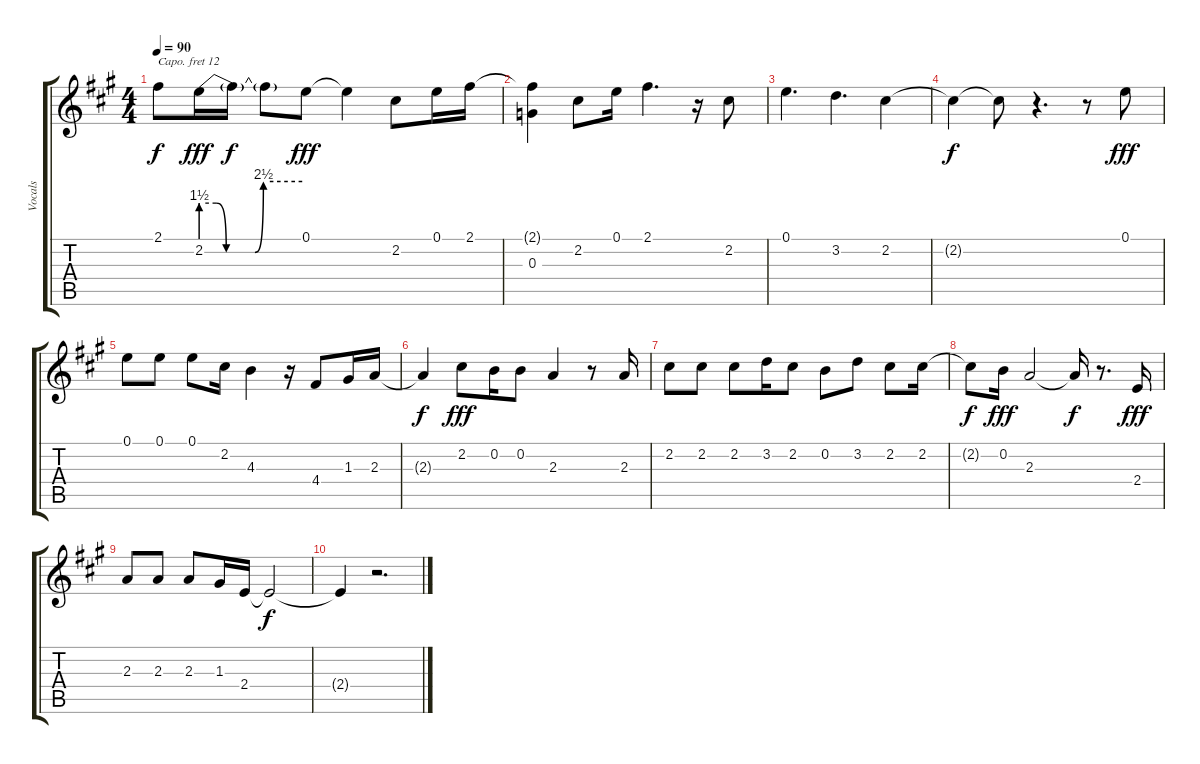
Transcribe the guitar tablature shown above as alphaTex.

\track ("Vocals" "Vocals") {instrument flute}
\staff {score tabs}
\capo 12
\tuning (E4 B3 G3 D3 A2 E2) {hide}
\ts (4 4)
\tempo 90
\clef g2
\ks a
2.1{t}.8{dy f} 2.2{be (custom 0 6 9 6 15 0 32 0 37 10 60 10)}.16{dy fff} 2.2{t}.16{dy f} 2.2{t}.8 0.1.8{dy fff} 0.1{t}.4 2.2.8 0.1.16 2.1.16 |
(2.1{t} 0.3).4 2.2.8 0.1.16 2.1.4{d} r.16 2.2.8 |
0.1.4{d} 3.2.4{d} 2.2.4 |
2.2{t}.4{dy f} 2.2{t}.8 r.4{d} r.8 0.1.8{dy fff} |
0.1.8 0.1.8 0.1.8 2.2.16 4.3.4 r.16 4.4.8 1.3.16 2.3.16 |
2.3{t}.4{dy f} 2.2.8{dy fff} 0.2.16 0.2.8 2.3.4 r.8 2.3.16 |
2.2.8 2.2.8 2.2.8 3.2.16 2.2.8 0.2.8 3.2.8 2.2.8 2.2.16 |
2.2{t}.8{dy f} 0.2.16{dy fff} 2.3.2 2.3{t}.16{dy f} r.8{d} 2.4.16{dy fff} |
2.3.8 2.3.8 2.3.8 1.3.16 2.4.16 2.4{t}.2{dy f} |
2.4{t}.4 r.2{d}
